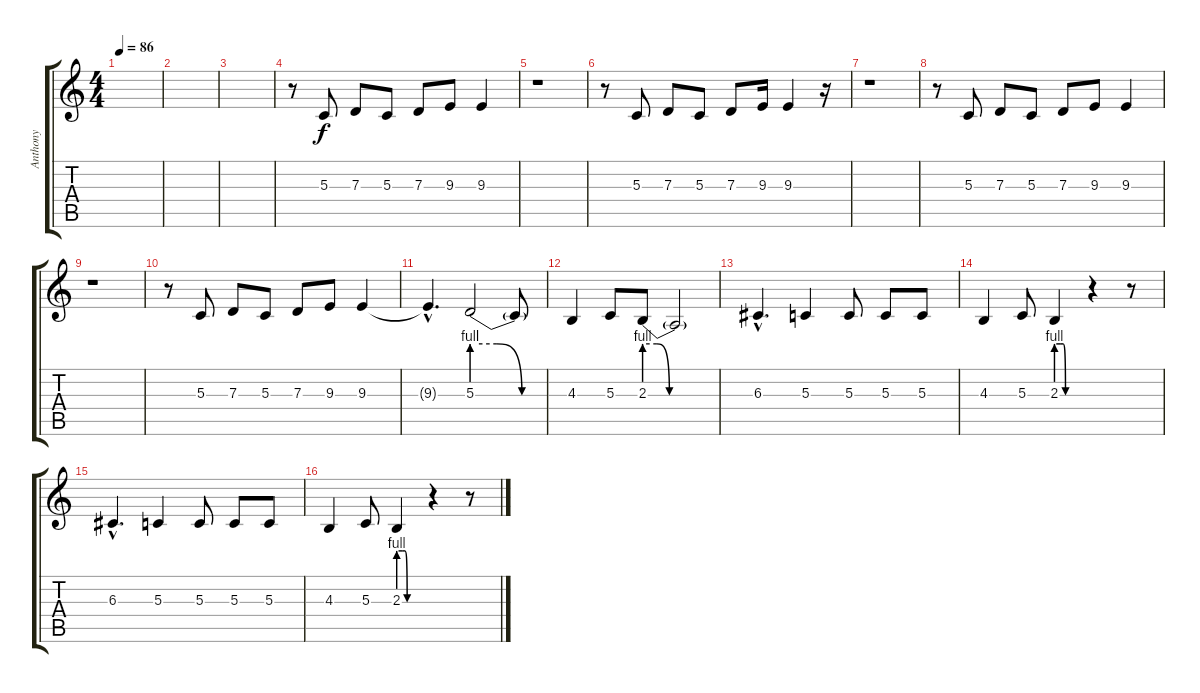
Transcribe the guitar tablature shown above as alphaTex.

\track ("Anthony" "Anthony") {instrument flute}
\staff {score tabs}
\tuning (E4 B3 G3 D3 A2 E2) {hide}
\ts (4 4)
\tempo 86
\clef g2
\ks c
|
|
|
r.8 5.3.8 7.3.8 5.3.8 7.3.8 9.3.8 9.3.4 |
r.1 |
r.8 5.3.8 7.3.8 5.3.8 7.3.8 9.3.16 9.3.4 r.16 |
r.1 |
r.8 5.3.8 7.3.8 5.3.8 7.3.8 9.3.8 9.3.4 |
r.1 |
r.8 5.3.8 7.3.8 5.3.8 7.3.8 9.3.8 9.3.4 |
9.3{hac t}.4{d} 5.3{be (custom 0 4 20 4 40 0 60 0)}.2 5.3{t}.8 |
4.3.4 5.3.8 2.3{be (custom 0 4 10 4 20 0 60 0)}.8 2.3{t}.2 |
6.3{hac}.4{d} 5.3.4 5.3.8 5.3.8 5.3.8 |
4.3.4 5.3.8 2.3{be (custom 0 4 10 4 15 4 20 0 40 0 60 0)}.4 r.4 r.8 |
6.3{hac}.4{d} 5.3.4 5.3.8 5.3.8 5.3.8 |
4.3.4 5.3.8 2.3{be (custom 0 4 10 4 15 4 20 0 40 0 60 0)}.4 r.4 r.8
